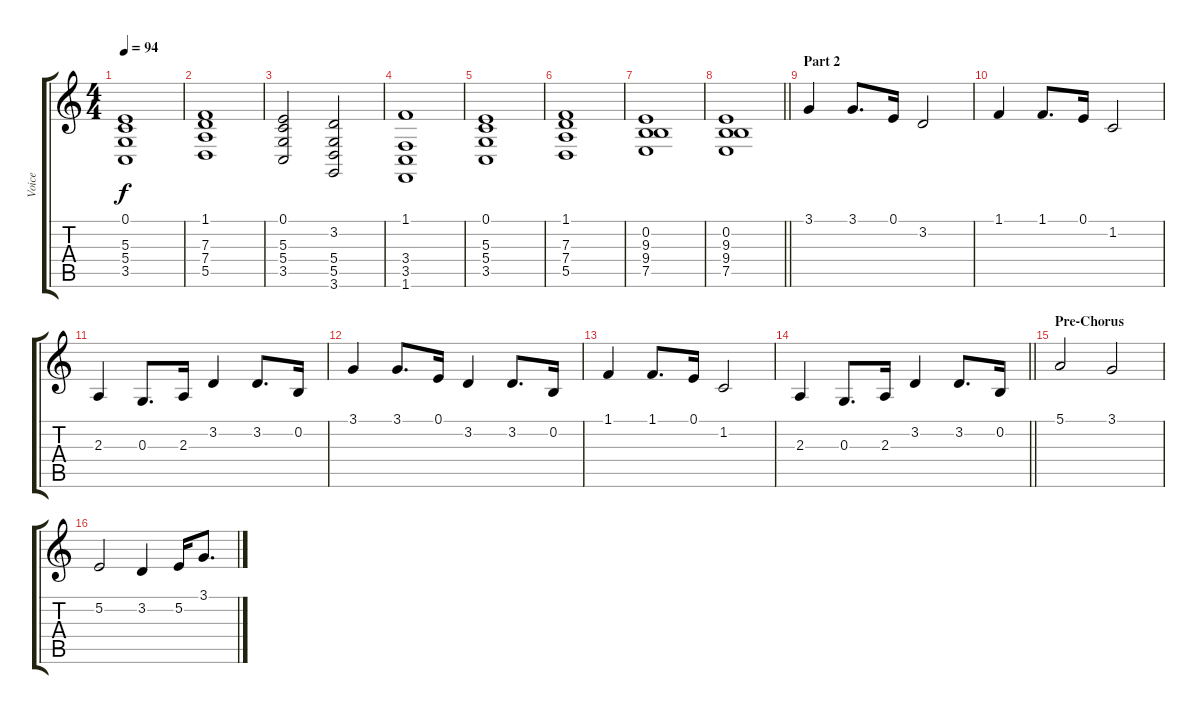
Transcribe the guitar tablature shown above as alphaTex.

\track ("Voice" "Voice") {instrument violin}
\staff {score tabs}
\tuning (E4 B3 G3 D3 A2 E2) {hide}
\ts (4 4)
\tempo 94
\clef g2
\ks c
(0.1 5.3 5.4 3.5).1{dy f} |
(1.1 7.3 7.4 5.5).1 |
(0.1 5.3 5.4 3.5).2 (3.2 5.4 5.5 3.6).2 |
(1.1 3.4 3.5 1.6).1 |
(0.1 5.3 5.4 3.5).1 |
(1.1 7.3 7.4 5.5).1 |
(0.2 9.3 9.4 7.5).1 |
\barLineRight lightlight
(0.2 9.3 9.4 7.5).1 |
\section ("" "Part 2")
3.1.4 3.1.8{d} 0.1.16 3.2.2 |
1.1.4 1.1.8{d} 0.1.16 1.2.2 |
2.3.4 0.3.8{d} 2.3.16 3.2.4 3.2.8{d} 0.2.16 |
3.1.4 3.1.8{d} 0.1.16 3.2.4 3.2.8{d} 0.2.16 |
1.1.4 1.1.8{d} 0.1.16 1.2.2 |
\barLineRight lightlight
2.3.4 0.3.8{d} 2.3.16 3.2.4 3.2.8{d} 0.2.16 |
\section ("" "Pre-Chorus")
5.1.2 3.1.2 |
5.2.2 3.2.4 5.2.16 3.1.8{d}
